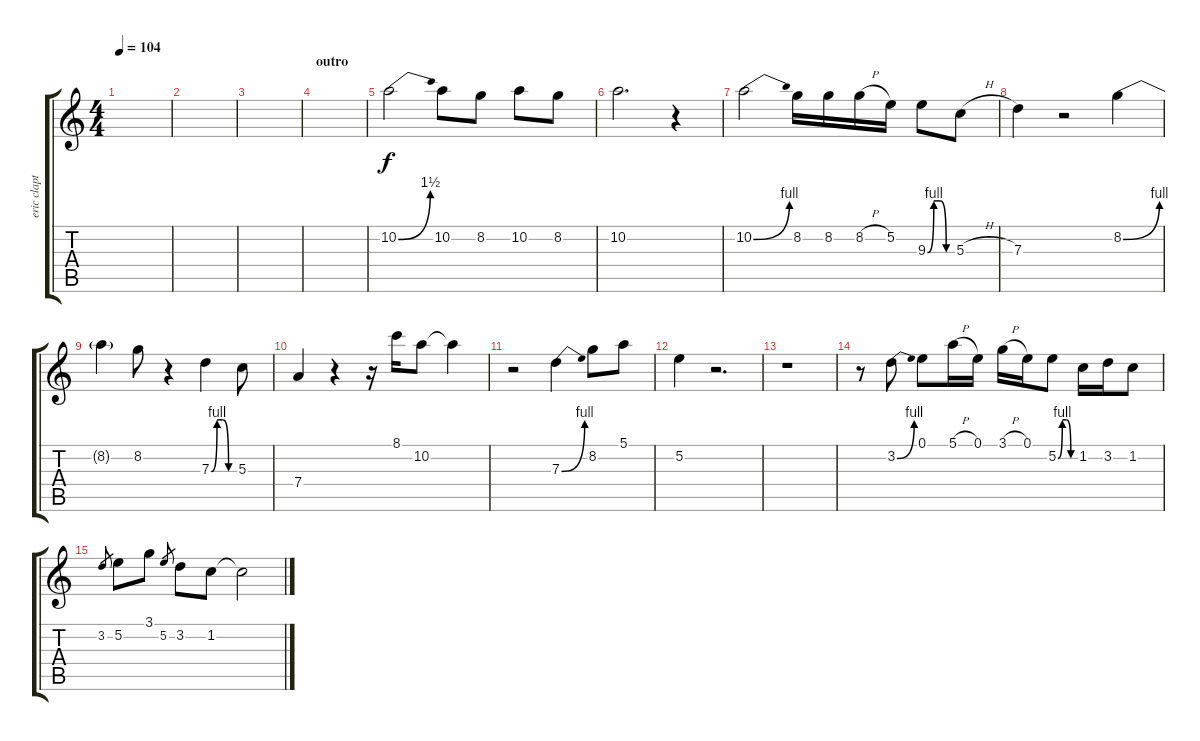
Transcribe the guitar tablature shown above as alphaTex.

\track ("eric clapton 1(lead)" "eric clapt") {instrument overdrivenguitar}
\staff {score tabs}
\tuning (E4 B3 G3 D3 A2 E2) {hide}
\ts (4 4)
\tempo 104
\clef g2
\ks c
|
|
|
\section ("" "outro")
|
10.2{be (bend 0 0 60 6)}.2 10.2.8 8.2.8 10.2.8 8.2.8 |
10.2.2{d} r.4 |
10.2{be (bend 0 0 60 4)}.2 8.2.16 8.2.16 8.2{h}.16 5.2.16 9.3{be (custom 0 0 15 4 30 4 45 0 60 0)}.8 5.3{h}.8 |
7.3.4 r.2 8.2{be (bend 0 0 60 4)}.4 |
8.2{t}.4 8.2.8 r.4 7.3{be (custom 0 0 15 4 30 4 45 0 60 0)}.4 5.3.8 |
7.4.4 r.4 r.16 8.1.16 10.2.8 10.2{t}.4 |
r.2 7.3{be (bend 0 0 60 4)}.4 8.2.8 5.1.8 |
5.2.4 r.2{d} |
r.1 |
r.8 3.2{be (bend 0 0 60 4)}.8 0.1.8 5.1{h}.16 0.1.16 3.1{h}.16 0.1.16 5.2{be (custom 0 0 15 4 30 4 45 0 60 0)}.8 1.2.16 3.2.16 1.2.8 |
3.2.8{gr} 5.2.8 3.1.8 5.2.8{gr} 3.2.8 1.2.8 1.2{t}.2
